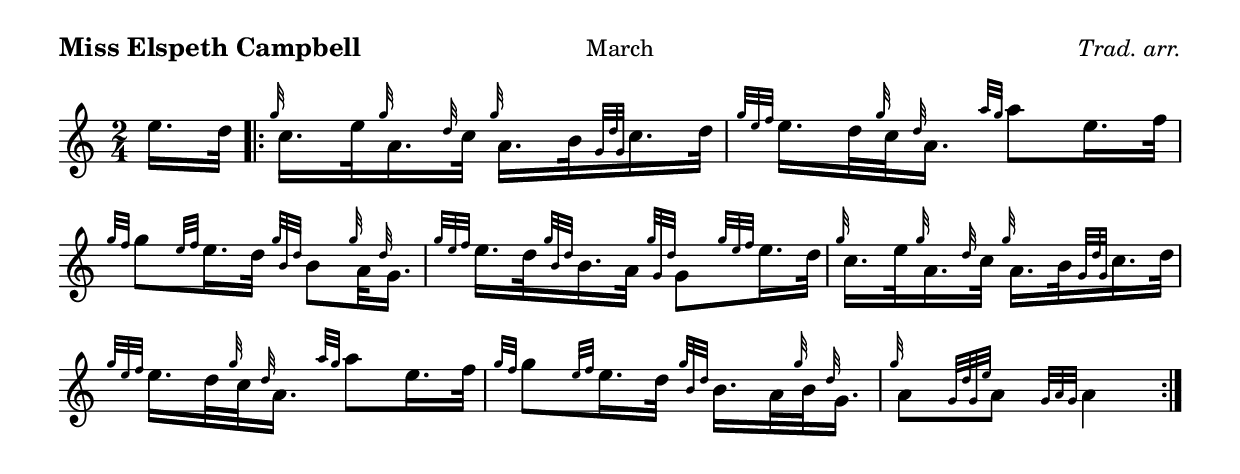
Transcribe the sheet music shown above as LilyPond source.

\version "2.18.2"

\include "bagpipe.ly"
today = #(strftime "%e %B %Y" (localtime (current-time)))

\paper {
  top-margin = 1\cm

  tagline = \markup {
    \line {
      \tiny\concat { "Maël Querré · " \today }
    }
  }

  scoreTitleMarkup = \markup {
    \fill-line {
      \column {
        \large \bold \fromproperty #'header:title
        \bold \fromproperty #'header:subtitle
      }
      \fromproperty #'header:meter
      \column {
        \fromproperty #'header:composer
        \italic \fromproperty #'header:arranger
        \tiny \fromproperty #'header:date
      }
    }
  }

  markup-system-spacing #'basic-distance = #10
}

\layout {
  indent = 0.0\cm
  \context {
    \Score \remove "Bar_number_engraver"
  }
}


\score {
  {
    \hideKeySignature
    \time 2/4

    \partial 8 e16. d32

    \repeat volta 2 {
      \grg c16. e32 \grg a16. \grd c32 \grg a16.[ b32 \grip c16. d32] \dble e16. d32 \grg c32 \grd a16. \dblA A8 e16. f32
      \dblg g8[ \hdble e16. d32] \dblb b8[ \grg a32 \grd G16.] \dble e16.[ d32 \dblb b16. a32] \dblG G8[ \dble e16. d32]

      \grg c16. e32 \grg a16. \grd c32 \grg a16.[ b32 \grip c16. d32] \dble e16. d32 \grg c32 \grd a16. \dblA A8 e16. f32
      \dblg g8[ \hdble e16. d32] \dblb b16. a32 \grg b32 \grd G16. \grg a8[ \taor a] \wbirl a4
    }

  }

  \header {
    title = "Miss Elspeth Campbell"
    meter = "March"
    arranger = "Trad. arr."
  }
  
  % \midi {}
}